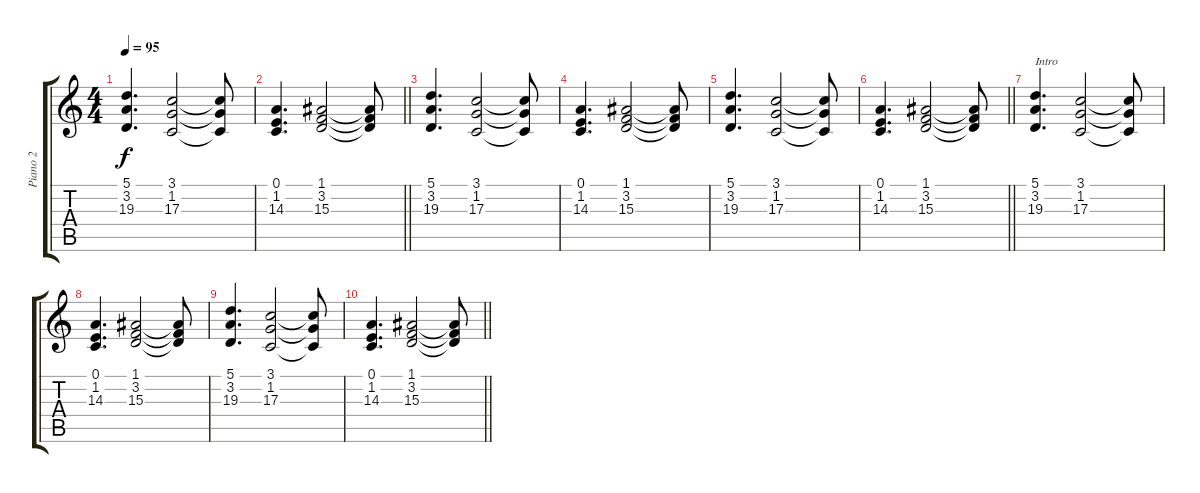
\track ("Piano 2" "Piano 2") {instrument acousticgrandpiano}
\staff {score tabs}
\tuning (E4 B3 G3 D3 A2 E2) {hide}
\ts (4 4)
\tempo 95
\clef g2
\ks c
(5.1 3.2 19.3).4{d dy f} (3.1 1.2 17.3).2 (3.1{t} 1.2{t} 17.3{t}).8 |
\barLineRight lightlight
(0.1 1.2 14.3).4{d} (1.1 3.2 15.3).2 (1.1{t} 3.2{t} 15.3{t}).8 |
(5.1 3.2 19.3).4{d} (3.1 1.2 17.3).2 (3.1{t} 1.2{t} 17.3{t}).8 |
(0.1 1.2 14.3).4{d} (1.1 3.2 15.3).2 (1.1{t} 3.2{t} 15.3{t}).8 |
(5.1 3.2 19.3).4{d} (3.1 1.2 17.3).2 (3.1{t} 1.2{t} 17.3{t}).8 |
\barLineRight lightlight
(0.1 1.2 14.3).4{d} (1.1 3.2 15.3).2 (1.1{t} 3.2{t} 15.3{t}).8 |
(5.1 3.2 19.3).4{d txt "Intro"} (3.1 1.2 17.3).2 (3.1{t} 1.2{t} 17.3{t}).8 |
(0.1 1.2 14.3).4{d} (1.1 3.2 15.3).2 (1.1{t} 3.2{t} 15.3{t}).8 |
(5.1 3.2 19.3).4{d} (3.1 1.2 17.3).2 (3.1{t} 1.2{t} 17.3{t}).8 |
\barLineRight lightlight
(0.1 1.2 14.3).4{d} (1.1 3.2 15.3).2 (1.1{t} 3.2{t} 15.3{t}).8
